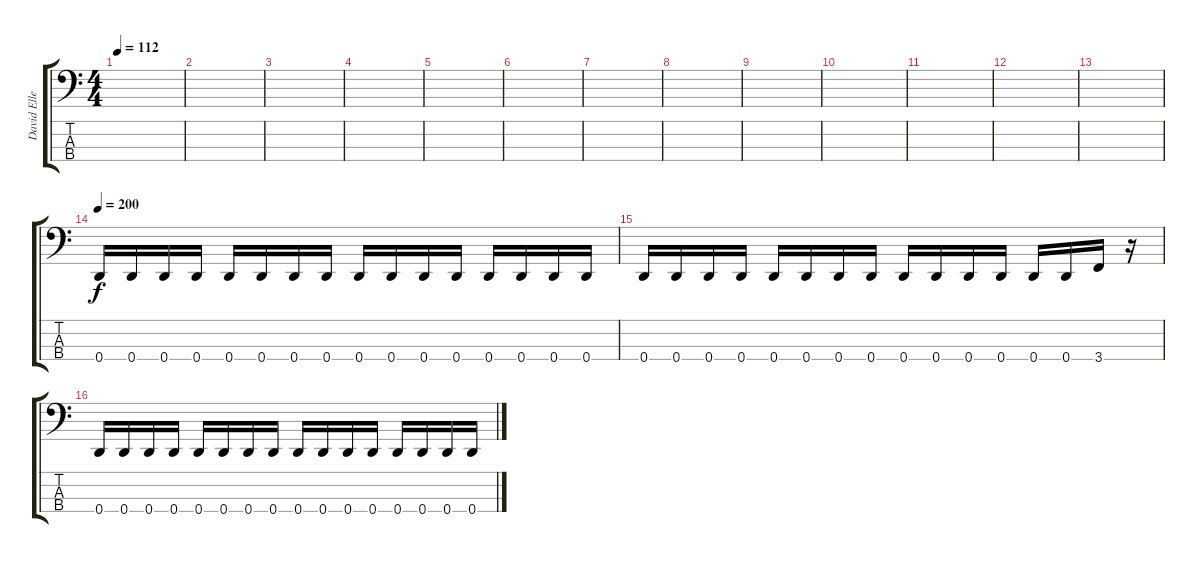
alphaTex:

\track ("David Ellefson" "David Elle") {instrument electricbasspick}
\staff {score tabs}
\tuning (G2 D2 A1 D1) {hide}
\ts (4 4)
\tempo 112
\clef f4
\ks c
|
|
|
|
|
|
|
|
|
|
|
|
|
\tempo 200
0.4.16 0.4.16 0.4.16 0.4.16 0.4.16 0.4.16 0.4.16 0.4.16 0.4.16 0.4.16 0.4.16 0.4.16 0.4.16 0.4.16 0.4.16 0.4.16 |
0.4.16 0.4.16 0.4.16 0.4.16 0.4.16 0.4.16 0.4.16 0.4.16 0.4.16 0.4.16 0.4.16 0.4.16 0.4.16 0.4.16 3.4.16 r.16 |
0.4.16 0.4.16 0.4.16 0.4.16 0.4.16 0.4.16 0.4.16 0.4.16 0.4.16 0.4.16 0.4.16 0.4.16 0.4.16 0.4.16 0.4.16 0.4.16
